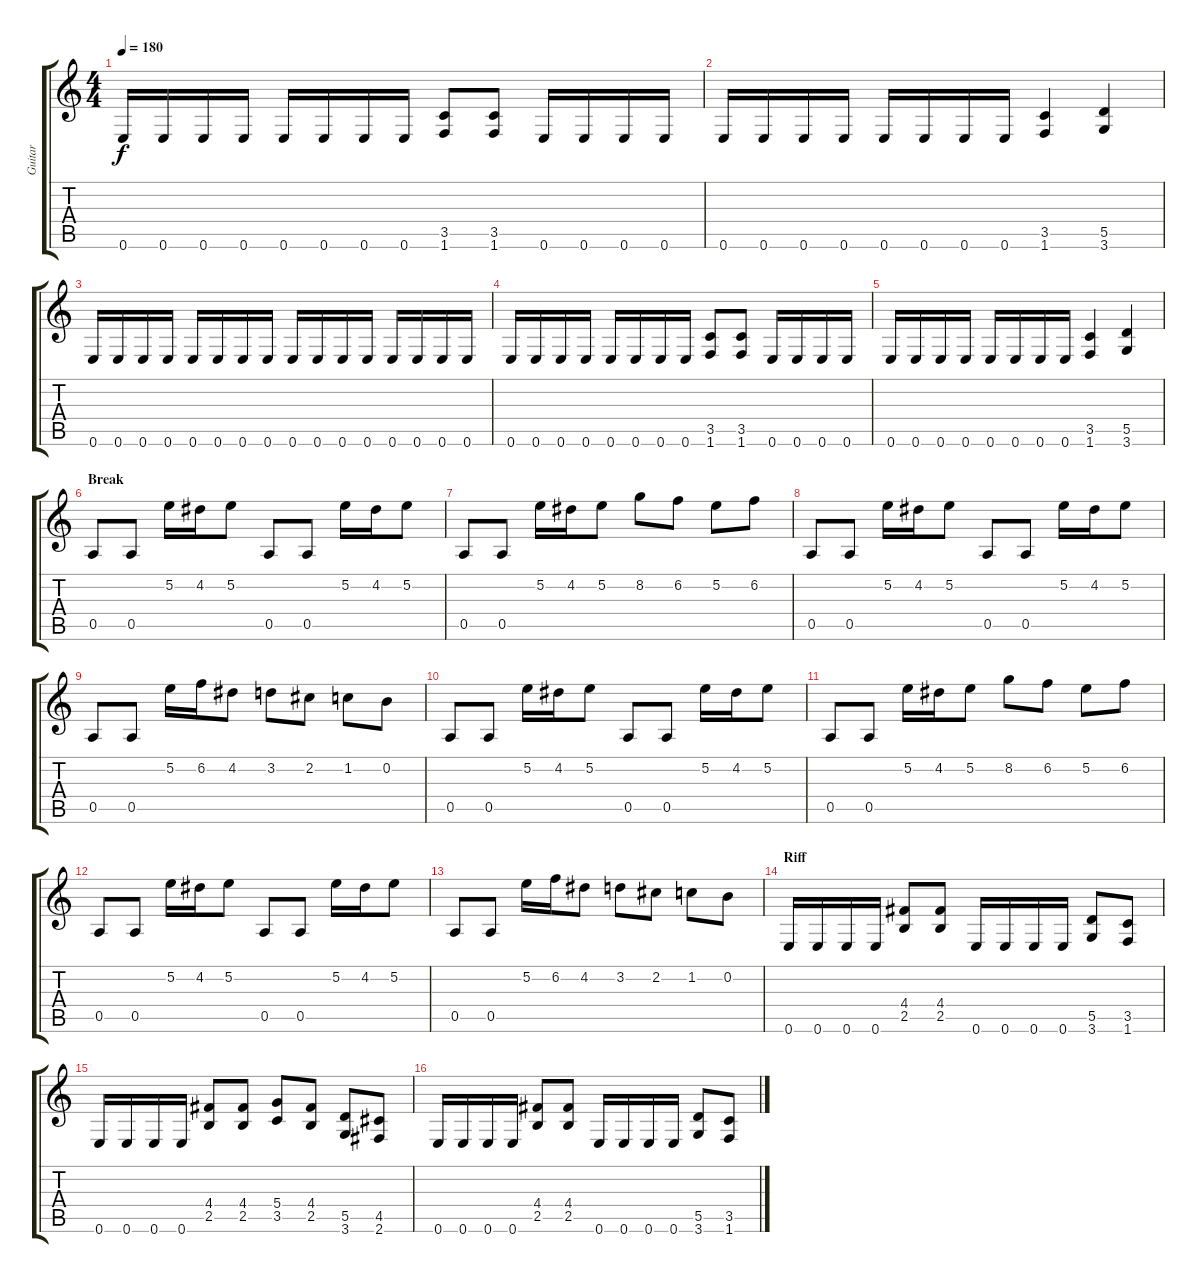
\track ("Guitar" "Guitar") {instrument distortionguitar}
\staff {score tabs}
\tuning (E4 B3 G3 D3 A2 E2) {hide}
\ts (4 4)
\tempo 180
\clef g2
\ks c
0.6.16{dy f} 0.6.16 0.6.16 0.6.16 0.6.16 0.6.16 0.6.16 0.6.16 (3.5 1.6).8 (3.5 1.6).8 0.6.16 0.6.16 0.6.16 0.6.16 |
0.6.16 0.6.16 0.6.16 0.6.16 0.6.16 0.6.16 0.6.16 0.6.16 (3.5 1.6).4 (5.5 3.6).4 |
0.6.16 0.6.16 0.6.16 0.6.16 0.6.16 0.6.16 0.6.16 0.6.16 0.6.16 0.6.16 0.6.16 0.6.16 0.6.16 0.6.16 0.6.16 0.6.16 |
0.6.16 0.6.16 0.6.16 0.6.16 0.6.16 0.6.16 0.6.16 0.6.16 (3.5 1.6).8 (3.5 1.6).8 0.6.16 0.6.16 0.6.16 0.6.16 |
0.6.16 0.6.16 0.6.16 0.6.16 0.6.16 0.6.16 0.6.16 0.6.16 (3.5 1.6).4 (5.5 3.6).4 |
\section ("" "Break")
0.5.8 0.5.8 5.2.16 4.2.16 5.2.8 0.5.8 0.5.8 5.2.16 4.2.16 5.2.8 |
0.5.8 0.5.8 5.2.16 4.2.16 5.2.8 8.2.8 6.2.8 5.2.8 6.2.8 |
0.5.8 0.5.8 5.2.16 4.2.16 5.2.8 0.5.8 0.5.8 5.2.16 4.2.16 5.2.8 |
0.5.8 0.5.8 5.2.16 6.2.16 4.2.8 3.2.8 2.2.8 1.2.8 0.2.8 |
0.5.8 0.5.8 5.2.16 4.2.16 5.2.8 0.5.8 0.5.8 5.2.16 4.2.16 5.2.8 |
0.5.8 0.5.8 5.2.16 4.2.16 5.2.8 8.2.8 6.2.8 5.2.8 6.2.8 |
0.5.8 0.5.8 5.2.16 4.2.16 5.2.8 0.5.8 0.5.8 5.2.16 4.2.16 5.2.8 |
0.5.8 0.5.8 5.2.16 6.2.16 4.2.8 3.2.8 2.2.8 1.2.8 0.2.8 |
\section ("" "Riff")
0.6.16 0.6.16 0.6.16 0.6.16 (4.4 2.5).8 (4.4 2.5).8 0.6.16 0.6.16 0.6.16 0.6.16 (5.5 3.6).8 (3.5 1.6).8 |
0.6.16 0.6.16 0.6.16 0.6.16 (4.4 2.5).8 (4.4 2.5).8 (5.4 3.5).8 (4.4 2.5).8 (5.5 3.6).8 (4.5 2.6).8 |
0.6.16 0.6.16 0.6.16 0.6.16 (4.4 2.5).8 (4.4 2.5).8 0.6.16 0.6.16 0.6.16 0.6.16 (5.5 3.6).8 (3.5 1.6).8
